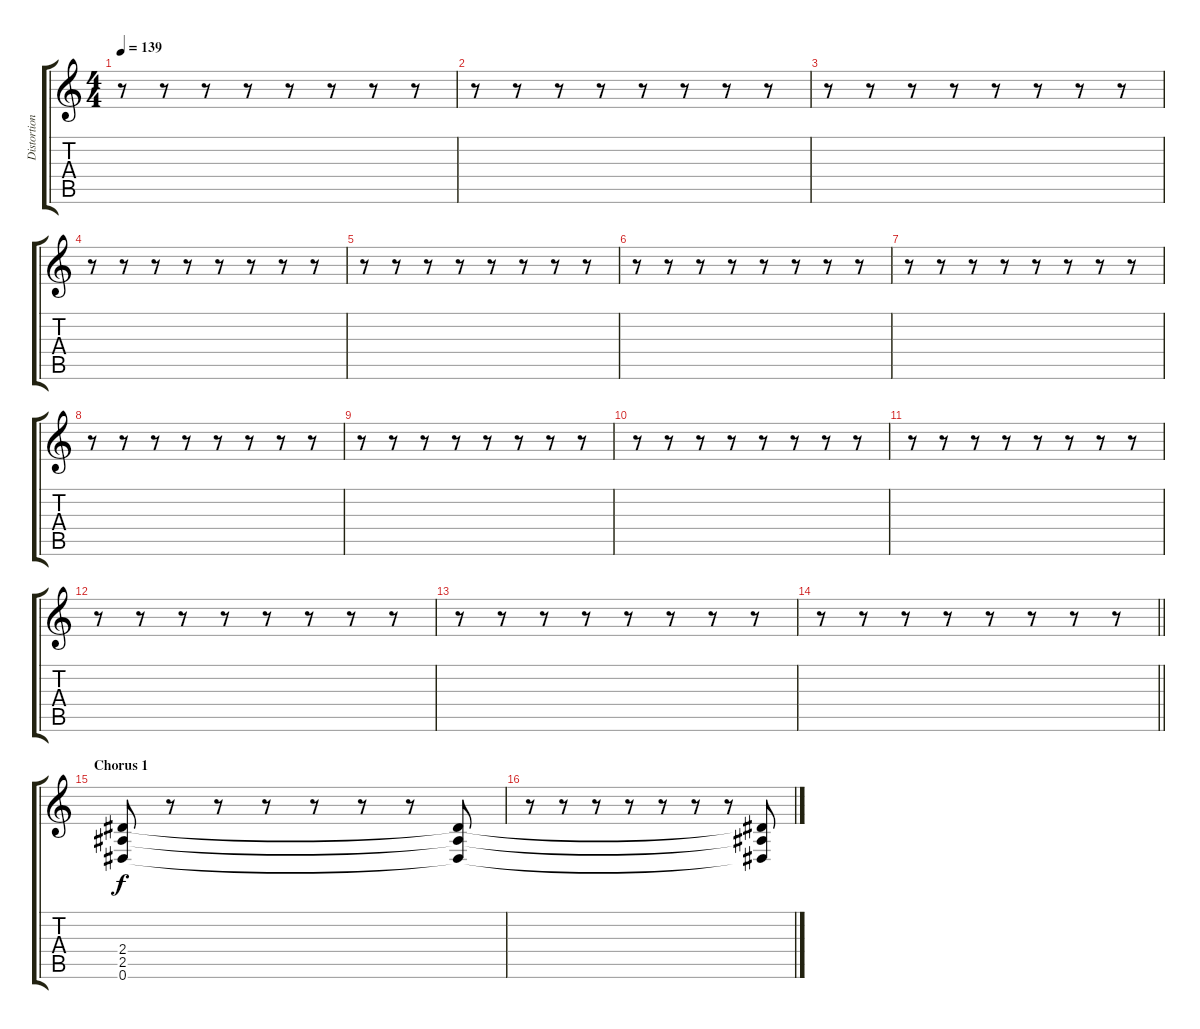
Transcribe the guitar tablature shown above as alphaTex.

\track ("Distortion" "Distortion") {instrument distortionguitar}
\staff {score tabs}
\tuning (Eb4 Bb3 Gb3 Db3 Ab2 Eb2) {hide}
\ts (4 4)
\tempo 139
\clef g2
\ks c
r.8{dy f} r.8 r.8 r.8 r.8 r.8 r.8 r.8 |
r.8 r.8 r.8 r.8 r.8 r.8 r.8 r.8 |
r.8 r.8 r.8 r.8 r.8 r.8 r.8 r.8 |
r.8 r.8 r.8 r.8 r.8 r.8 r.8 r.8 |
r.8 r.8 r.8 r.8 r.8 r.8 r.8 r.8 |
r.8 r.8 r.8 r.8 r.8 r.8 r.8 r.8 |
r.8 r.8 r.8 r.8 r.8 r.8 r.8 r.8 |
r.8 r.8 r.8 r.8 r.8 r.8 r.8 r.8 |
r.8 r.8 r.8 r.8 r.8 r.8 r.8 r.8 |
r.8 r.8 r.8 r.8 r.8 r.8 r.8 r.8 |
r.8 r.8 r.8 r.8 r.8 r.8 r.8 r.8 |
r.8 r.8 r.8 r.8 r.8 r.8 r.8 r.8 |
r.8 r.8 r.8 r.8 r.8 r.8 r.8 r.8 |
\barLineRight lightlight
r.8 r.8 r.8 r.8 r.8 r.8 r.8 r.8 |
\section ("" "Chorus 1")
(2.4 2.5 0.6).8 r.8 r.8 r.8 r.8 r.8 r.8 (2.4{t} 2.5{t} 0.6{t}).8 |
r.8 r.8 r.8 r.8 r.8 r.8 r.8 (2.4{t} 2.5{t} 0.6{t}).8
